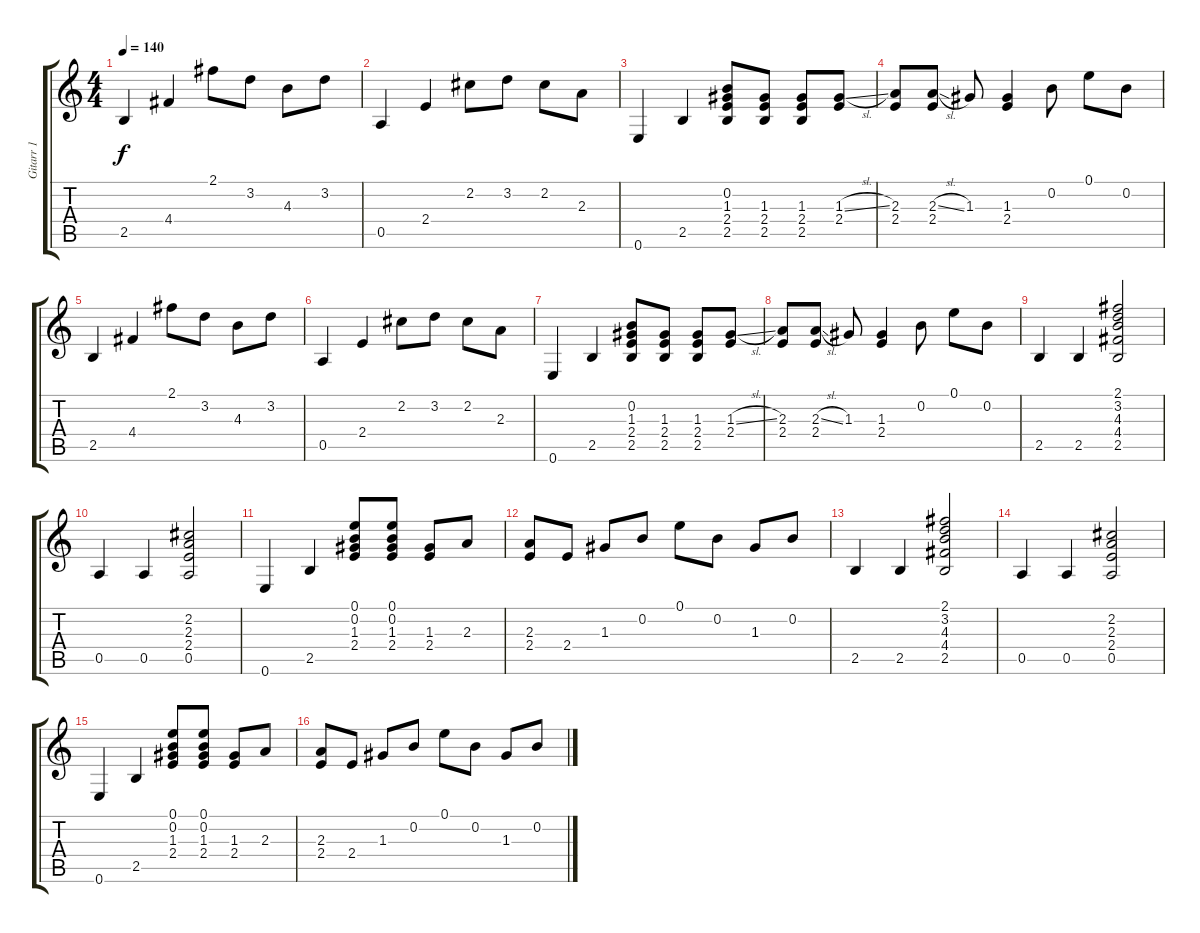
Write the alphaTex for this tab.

\track ("Gitarr 1" "Gitarr 1") {instrument electricguitarclean}
\staff {score tabs}
\tuning (E4 B3 G3 D3 A2 E2) {hide}
\ts (4 4)
\tempo 140
\clef g2
\ks c
2.5.4{dy f} 4.4.4 2.1.8 3.2.8 4.3.8 3.2.8 |
0.5.4 2.4.4 2.2.8 3.2.8 2.2.8 2.3.8 |
0.6.4 2.5.4 (0.2 1.3 2.4 2.5).8 (1.3 2.4 2.5).8 (1.3 2.4 2.5).8 (1.3{sl} 2.4).8 |
(2.3 2.4).8 (2.3{sl} 2.4).8 1.3.8 (1.3 2.4).4 0.2.8 0.1.8 0.2.8 |
2.5.4 4.4.4 2.1.8 3.2.8 4.3.8 3.2.8 |
0.5.4 2.4.4 2.2.8 3.2.8 2.2.8 2.3.8 |
0.6.4 2.5.4 (0.2 1.3 2.4 2.5).8 (1.3 2.4 2.5).8 (1.3 2.4 2.5).8 (1.3{sl} 2.4).8 |
(2.3 2.4).8 (2.3{sl} 2.4).8 1.3.8 (1.3 2.4).4 0.2.8 0.1.8 0.2.8 |
2.5.4 2.5.4 (2.1 3.2 4.3 4.4 2.5).2 |
0.5.4 0.5.4 (2.2 2.3 2.4 0.5).2 |
0.6.4 2.5.4 (0.1 0.2 1.3 2.4).8 (0.1 0.2 1.3 2.4).8 (1.3 2.4).8 2.3.8 |
(2.3 2.4).8 2.4.8 1.3.8 0.2.8 0.1.8 0.2.8 1.3.8 0.2.8 |
2.5.4 2.5.4 (2.1 3.2 4.3 4.4 2.5).2 |
0.5.4 0.5.4 (2.2 2.3 2.4 0.5).2 |
0.6.4 2.5.4 (0.1 0.2 1.3 2.4).8 (0.1 0.2 1.3 2.4).8 (1.3 2.4).8 2.3.8 |
(2.3 2.4).8 2.4.8 1.3.8 0.2.8 0.1.8 0.2.8 1.3.8 0.2.8
